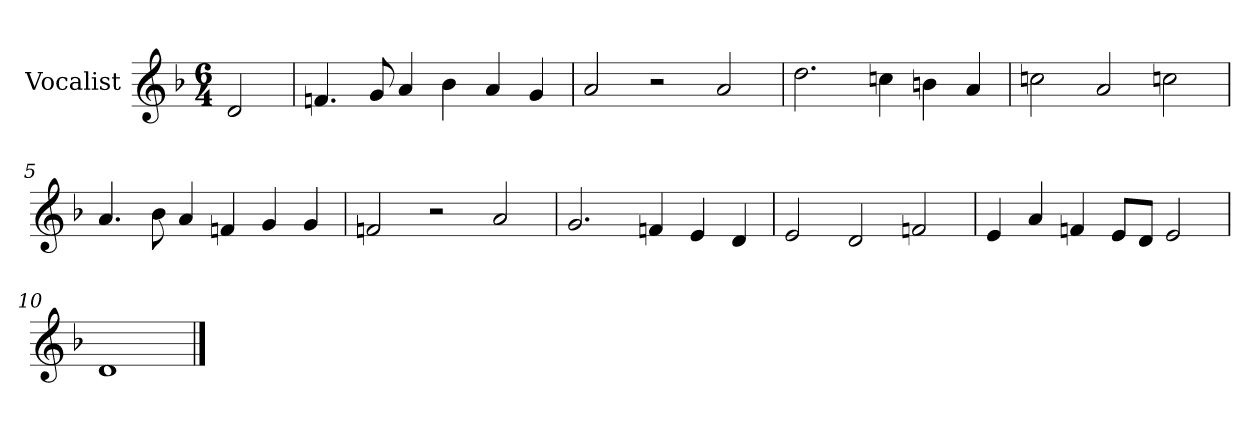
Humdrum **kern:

**kern
*part1
*staff1
*I"Vocalist
*k[b-]
*d:
*M6/4
=
2d
=1
4.fn
8g
4a
4b-
4a
4g
=2
2a
2r
2a
=3
2.dd
4ccn
4bn
4a
=4
2ccn
2a
2ccn
=5
4.a
8b-
4a
4fn
4g
4g
=6
2fn
2r
2a
=7
2.g
4fn
4e
4d
=8
2e
2d
2fn
=9
4e
4a
4fn
8eL
8dJ
2e
=10
1d
==
*-
